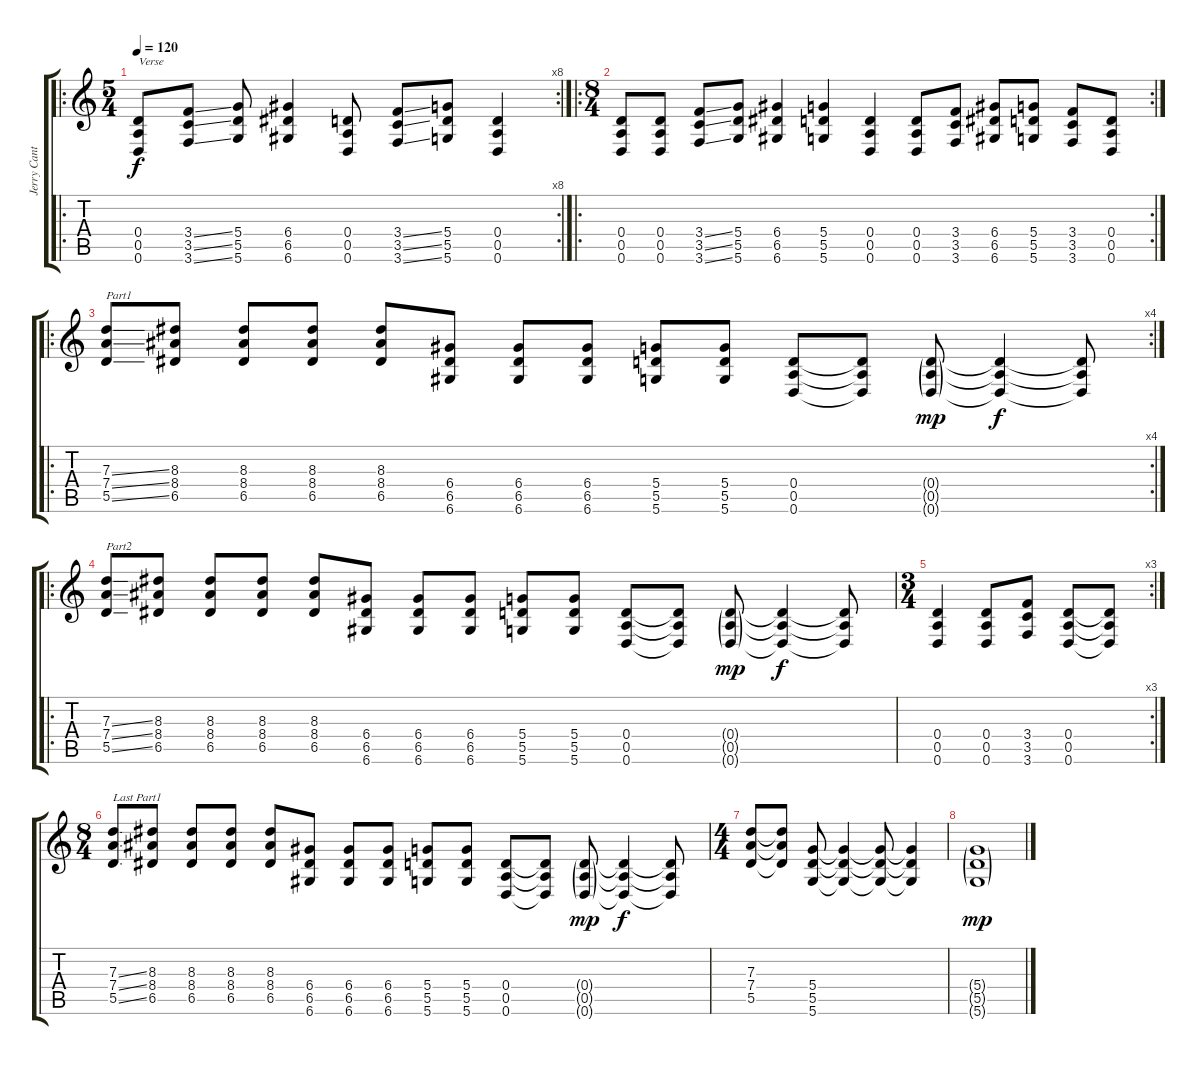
\track ("Jerry Cantrell" "Jerry Cant") {instrument overdrivenguitar}
\staff {score tabs}
\tuning (E4 B3 G3 D3 A2 D2) {hide}
\ro
\rc 8
\ts (5 4)
\tempo 120
\clef g2
\ks c
(0.4 0.5 0.6).8{txt "Verse" dy f} (3.4{ss} 3.5{ss} 3.6{ss}).8 (5.4 5.5 5.6).8 (6.4 6.5 6.6).4 (0.4 0.5 0.6).8 (3.4{ss} 3.5{ss} 3.6{ss}).8 (5.4 5.5 5.6).8 (0.4 0.5 0.6).4 |
\ro
\rc 2
\ts (8 4)
(0.4 0.5 0.6).8 (0.4 0.5 0.6).8 (3.4{ss} 3.5{ss} 3.6{ss}).8 (5.4 5.5 5.6).8 (6.4 6.5 6.6).4 (5.4 5.5 5.6).4 (0.4 0.5 0.6).4 (0.4 0.5 0.6).8 (3.4 3.5 3.6).8 (6.4 6.5 6.6).8 (5.4 5.5 5.6).8 (3.4 3.5 3.6).8 (0.4 0.5 0.6).8 |
\ro
\rc 4
(7.3{ss} 7.4{ss} 5.5{ss}).8{txt "Part1"} (8.3 8.4 6.5).8 (8.3 8.4 6.5).8 (8.3 8.4 6.5).8 (8.3 8.4 6.5).8 (6.4 6.5 6.6).8 (6.4 6.5 6.6).8 (6.4 6.5 6.6).8 (5.4 5.5 5.6).8 (5.4 5.5 5.6).8 (0.4 0.5 0.6).8 (0.4{t} 0.5{t} 0.6{t}).8 (0.4{g} 0.5{g} 0.6{g}).8{dy mp} (0.4{t} 0.5{t} 0.6{t}).4{dy f} (0.4{t} 0.5{t} 0.6{t}).8 |
\ro
(7.3{ss} 7.4{ss} 5.5{ss}).8{txt "Part2"} (8.3 8.4 6.5).8 (8.3 8.4 6.5).8 (8.3 8.4 6.5).8 (8.3 8.4 6.5).8 (6.4 6.5 6.6).8 (6.4 6.5 6.6).8 (6.4 6.5 6.6).8 (5.4 5.5 5.6).8 (5.4 5.5 5.6).8 (0.4 0.5 0.6).8 (0.4{t} 0.5{t} 0.6{t}).8 (0.4{g} 0.5{g} 0.6{g}).8{dy mp} (0.4{t} 0.5{t} 0.6{t}).4{dy f} (0.4{t} 0.5{t} 0.6{t}).8 |
\rc 3
\ts (3 4)
(0.4 0.5 0.6).4 (0.4 0.5 0.6).8 (3.4 3.5 3.6).8 (0.4 0.5 0.6).8 (0.4{t} 0.5{t} 0.6{t}).8 |
\ts (8 4)
(7.3{ss} 7.4{ss} 5.5{ss}).8{txt "Last Part1"} (8.3 8.4 6.5).8 (8.3 8.4 6.5).8 (8.3 8.4 6.5).8 (8.3 8.4 6.5).8 (6.4 6.5 6.6).8 (6.4 6.5 6.6).8 (6.4 6.5 6.6).8 (5.4 5.5 5.6).8 (5.4 5.5 5.6).8 (0.4 0.5 0.6).8 (0.4{t} 0.5{t} 0.6{t}).8 (0.4{g} 0.5{g} 0.6{g}).8{dy mp} (0.4{t} 0.5{t} 0.6{t}).4{dy f} (0.4{t} 0.5{t} 0.6{t}).8 |
\ts (4 4)
(7.3 7.4 5.5).8 (7.3{t} 7.4{t} 5.5{t}).8 (5.4 5.5 5.6).8 (5.4{t} 5.5{t} 5.6{t}).4 (5.4{t} 5.5{t} 5.6{t}).8 (5.4{t} 5.5{t} 5.6{t}).4 |
(5.4{g} 5.5{g} 5.6{g}).1{dy mp}
